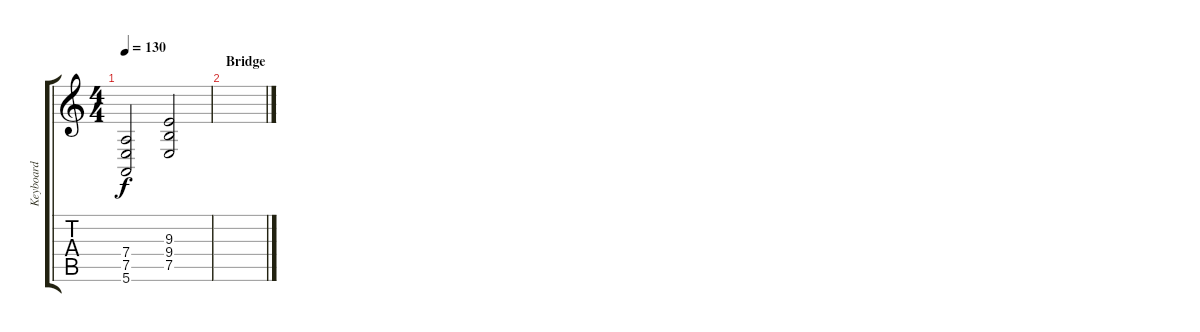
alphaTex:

\track ("Keyboard" "Keyboard") {instrument stringensemble1}
\staff {score tabs}
\tuning (E4 B3 G3 D3 A2 E2) {hide}
\ts (4 4)
\tempo 130
\clef g2
\ks c
(7.4 7.5 5.6).2{dy f} (9.3 9.4 7.5).2 |
\section ("" "Bridge")
